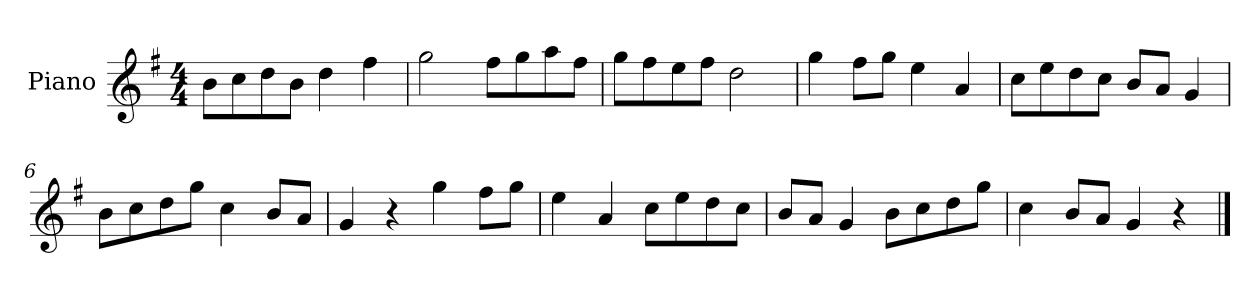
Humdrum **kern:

**kern
*part1
*staff1
*I"Piano
*I'P-no
*clefG2
*k[f#]
*M4/4
*MM90
=1
8b\L
8cc\
8dd\
8b\J
4dd\
4ff#\
=2
2gg\
8ff#\L
8gg\
8aa\
8ff#\J
=3
8gg\L
8ff#\
8ee\
8ff#\J
2dd\
=4
4gg\
8ff#\L
8gg\J
4ee\
4a/
=5
8cc\L
8ee\
8dd\
8cc\J
8b/L
8a/J
4g/
=6
8b\L
8cc\
8dd\
8gg\J
4cc\
8b/L
8a/J
!!LO:LB:g=z
=7
4g/
4r
4gg\
8ff#\L
8gg\J
=8
4ee\
4a/
8cc\L
8ee\
8dd\
8cc\J
=9
8b/L
8a/J
4g/
8b\L
8cc\
8dd\
8gg\J
=10
4cc\
8b/L
8a/J
4g/
4r
==
*-
